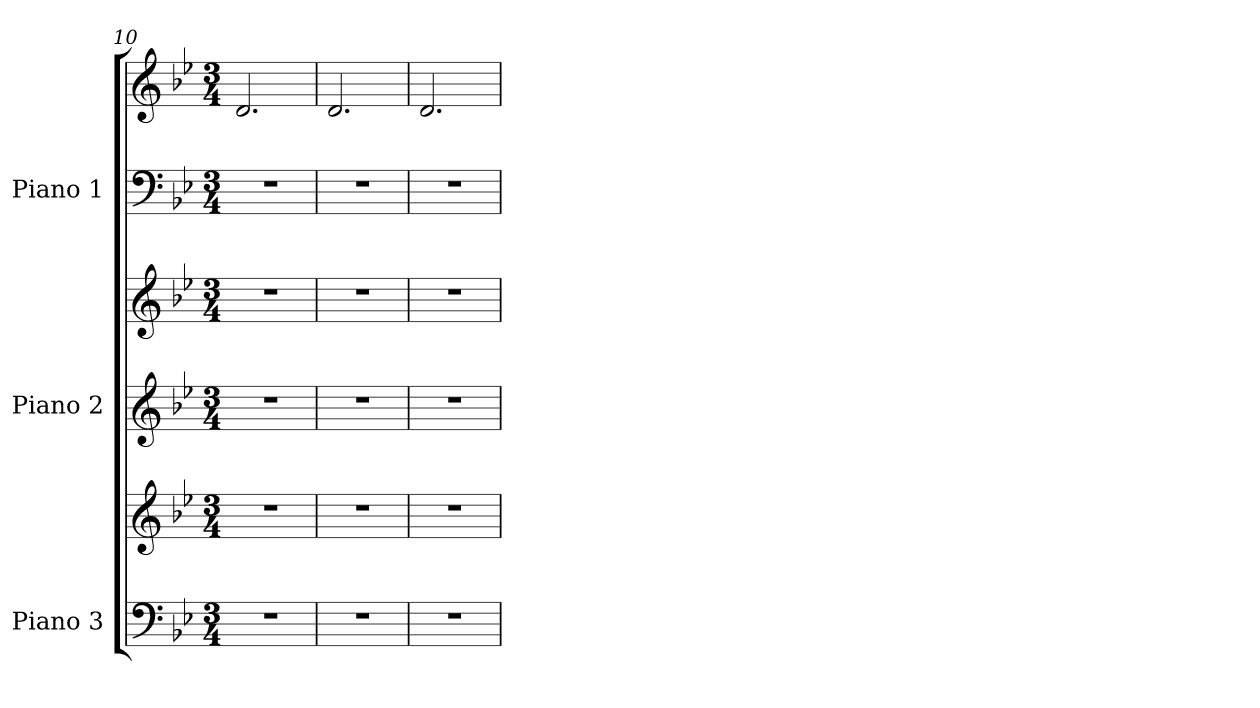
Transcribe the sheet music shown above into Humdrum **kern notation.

**kern	**kern	**kern	**kern	**kern	**kern
*part3	*part3	*part2	*part2	*part1	*part1
*staff6	*staff5	*staff4	*staff3	*staff2	*staff1
*I"Piano 3	*	*I"Piano 2	*	*I"Piano 1	*
*I'Pno. 3	*	*I'Pno. 2	*	*I'Pno. 1	*
*clefF4	*clefG2	*clefG2	*clefG2	*clefF4	*clefG2
*k[b-e-]	*k[b-e-]	*k[b-e-]	*k[b-e-]	*k[b-e-]	*k[b-e-]
*M3/4	*M3/4	*M3/4	*M3/4	*M3/4	*M3/4
=10	=10	=10	=10	=10	=10
2.r	2.r	2.r	2.r	2.r	2.d/
=11	=11	=11	=11	=11	=11
2.r	2.r	2.r	2.r	2.r	2.d/
=12	=12	=12	=12	=12	=12
2.r	2.r	2.r	2.r	2.r	2.d/
=	=	=	=	=	=
*-	*-	*-	*-	*-	*-
